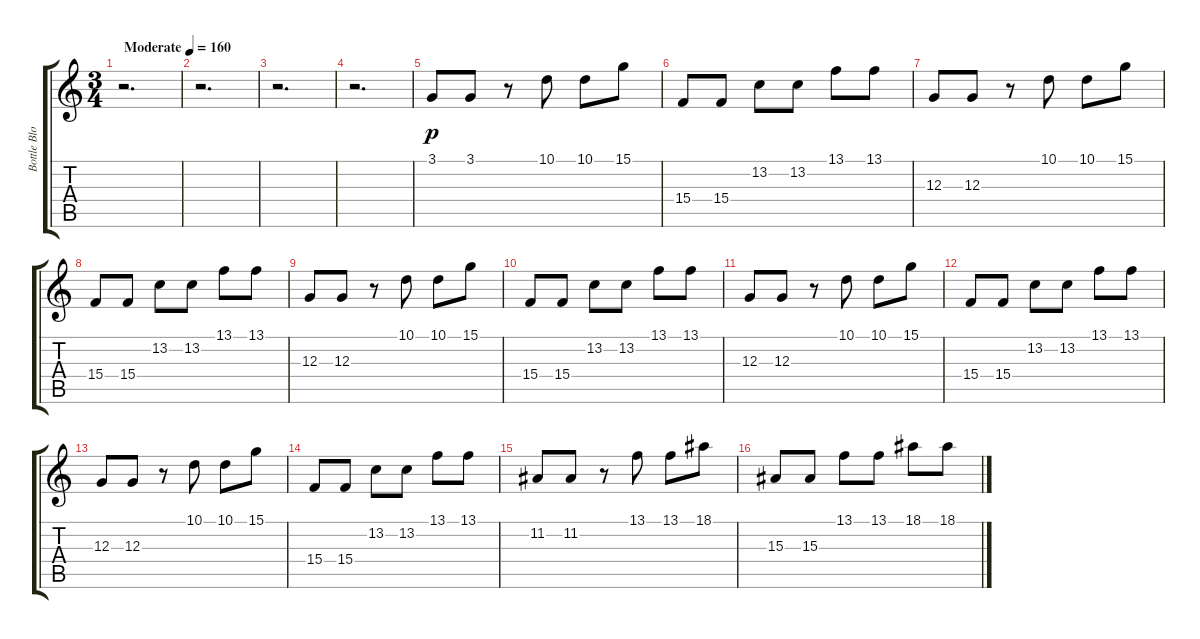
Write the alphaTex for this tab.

\track ("Bottle Blow BG" "Bottle Blo") {instrument blownbottle}
\staff {score tabs}
\tuning (E4 B3 G3 D3 A2 E2) {hide}
\ts (3 4)
\tempo (160 "Moderate")
\clef g2
\ks c
r.2{d dy p instrument blownbottle} |
r.2{d} |
r.2{d} |
r.2{d} |
3.1.8 3.1.8 r.8 10.1.8 10.1.8 15.1.8 |
15.4.8 15.4.8 13.2.8 13.2.8 13.1.8 13.1.8 |
12.3.8 12.3.8 r.8 10.1.8 10.1.8 15.1.8 |
15.4.8 15.4.8 13.2.8 13.2.8 13.1.8 13.1.8 |
12.3.8 12.3.8 r.8 10.1.8 10.1.8 15.1.8 |
15.4.8 15.4.8 13.2.8 13.2.8 13.1.8 13.1.8 |
12.3.8 12.3.8 r.8 10.1.8 10.1.8 15.1.8 |
15.4.8 15.4.8 13.2.8 13.2.8 13.1.8 13.1.8 |
12.3.8 12.3.8 r.8 10.1.8 10.1.8 15.1.8 |
15.4.8 15.4.8 13.2.8 13.2.8 13.1.8 13.1.8 |
11.2.8 11.2.8 r.8 13.1.8 13.1.8 18.1.8 |
15.3.8 15.3.8 13.1.8 13.1.8 18.1.8 18.1.8
